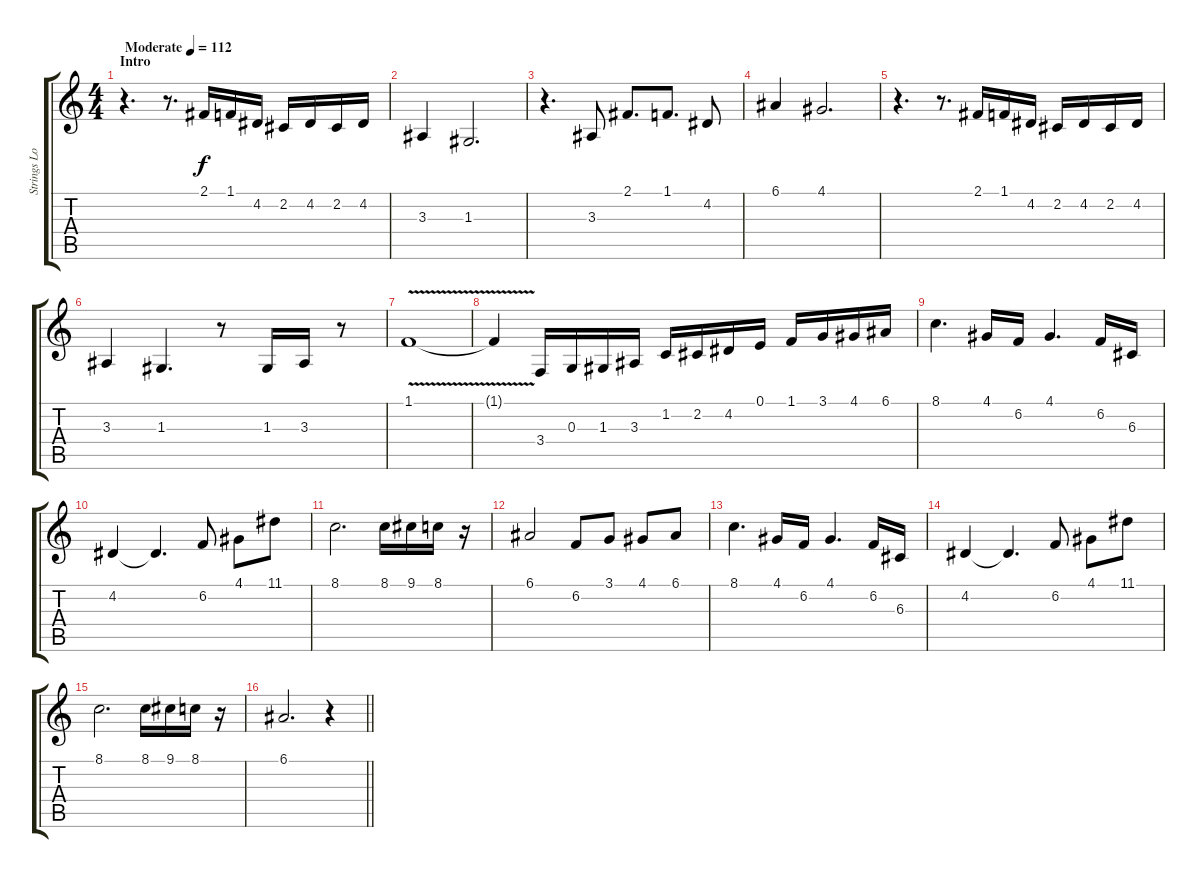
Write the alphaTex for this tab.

\track ("Strings Low" "Strings Lo") {instrument stringensemble1}
\staff {score tabs}
\tuning (E4 B3 G3 D3 A2 E2) {hide}
\ts (4 4)
\section ("" "Intro")
\tempo (112 "Moderate")
\clef g2
\ks c
r.4{d dy f instrument stringensemble1} r.8{d} 2.1.16 1.1.16 4.2.16 2.2.16 4.2.16 2.2.16 4.2.16 |
3.3.4 1.3.2{d} |
r.4{d} 3.3.8 2.1.8{d} 1.1.8{d} 4.2.8 |
6.1.4 4.1.2{d} |
r.4{d} r.8{d} 2.1.16 1.1.16 4.2.16 2.2.16 4.2.16 2.2.16 4.2.16 |
3.3.4 1.3.4{d} r.8 1.3.16 3.3.16 r.8 |
1.1{v}.1 |
1.1{t}.4 3.4.16 0.3.16 1.3.16 3.3.16 1.2.16 2.2.16 4.2.16 0.1.16 1.1.16 3.1.16 4.1.16 6.1.16 |
8.1.4{d} 4.1.16 6.2.16 4.1.4{d} 6.2.16 6.3.16 |
4.2.4 4.2{t}.4{d} 6.2.8 4.1.8 11.1.8 |
8.1.2{d} 8.1.16 9.1.16 8.1.16 r.16 |
6.1.2 6.2.8 3.1.8 4.1.8 6.1.8 |
8.1.4{d} 4.1.16 6.2.16 4.1.4{d} 6.2.16 6.3.16 |
4.2.4 4.2{t}.4{d} 6.2.8 4.1.8 11.1.8 |
8.1.2{d} 8.1.16 9.1.16 8.1.16 r.16 |
\barLineRight lightlight
6.1.2{d} r.4
